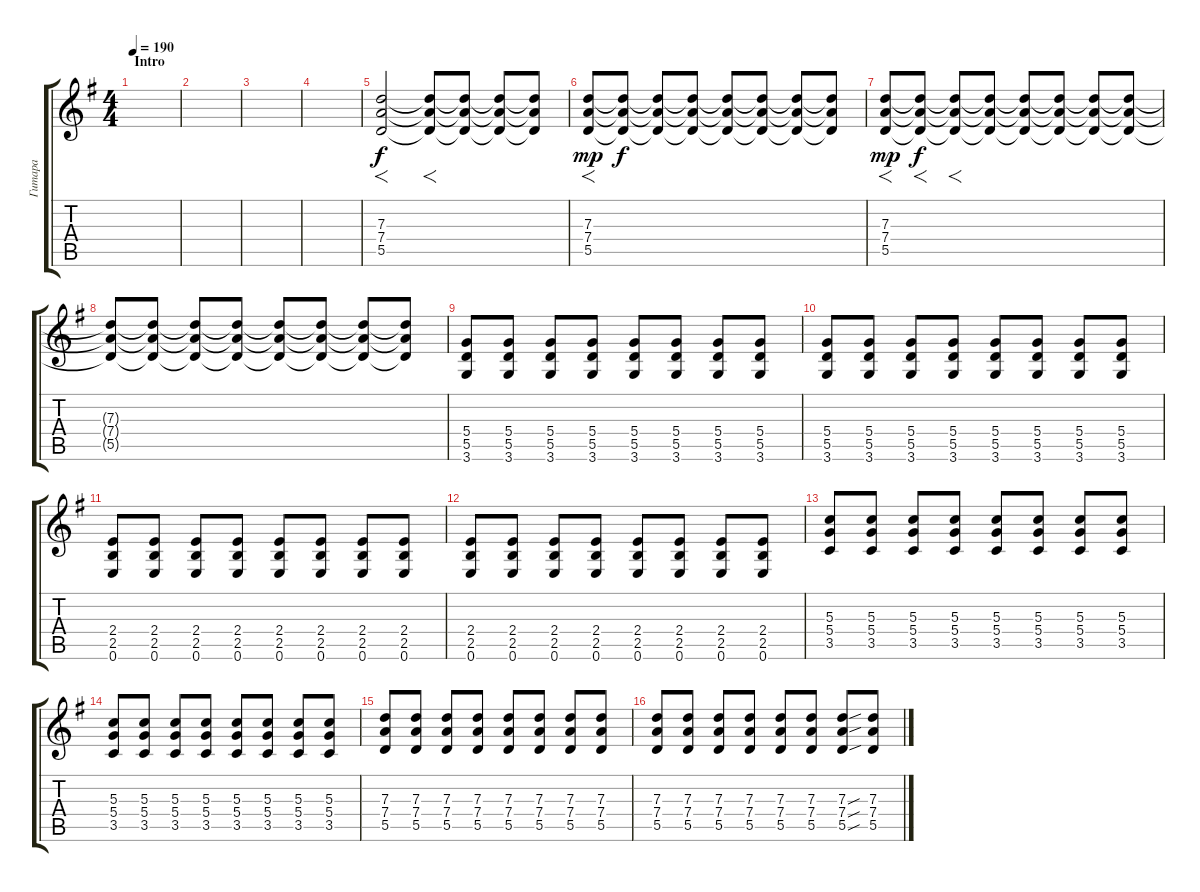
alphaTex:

\track ("Гитара" "Гитара") {instrument overdrivenguitar}
\staff {score tabs}
\tuning (E4 B3 G3 D3 A2 E2) {hide}
\ts (4 4)
\section ("" "Intro")
\tempo 190
\clef g2
\ks g
|
|
|
|
(7.3 7.4 5.5).2{f} (7.3{t} 7.4{t} 5.5{t}).8{f dy f} (7.3{t} 7.4{t} 5.5{t}).8 (7.3{t} 7.4{t} 5.5{t}).8 (7.3{t} 7.4{t} 5.5{t}).8 |
(7.3 7.4 5.5).8{f dy mp} (7.3{t} 7.4{t} 5.5{t}).8{dy f} (7.3{t} 7.4{t} 5.5{t}).8 (7.3{t} 7.4{t} 5.5{t}).8 (7.3{t} 7.4{t} 5.5{t}).8 (7.3{t} 7.4{t} 5.5{t}).8 (7.3{t} 7.4{t} 5.5{t}).8 (7.3{t} 7.4{t} 5.5{t}).8 |
(7.3 7.4 5.5).8{f dy mp} (7.3{t} 7.4{t} 5.5{t}).8{f dy f} (7.3{t} 7.4{t} 5.5{t}).8{f} (7.3{t} 7.4{t} 5.5{t}).8 (7.3{t} 7.4{t} 5.5{t}).8 (7.3{t} 7.4{t} 5.5{t}).8 (7.3{t} 7.4{t} 5.5{t}).8 (7.3{t} 7.4{t} 5.5{t}).8 |
(7.3{t} 7.4{t} 5.5{t}).8 (7.3{t} 7.4{t} 5.5{t}).8 (7.3{t} 7.4{t} 5.5{t}).8 (7.3{t} 7.4{t} 5.5{t}).8 (7.3{t} 7.4{t} 5.5{t}).8 (7.3{t} 7.4{t} 5.5{t}).8 (7.3{t} 7.4{t} 5.5{t}).8 (7.3{t} 7.4{t} 5.5{t}).8 |
(5.4 5.5 3.6).8 (5.4 5.5 3.6).8 (5.4 5.5 3.6).8 (5.4 5.5 3.6).8 (5.4 5.5 3.6).8 (5.4 5.5 3.6).8 (5.4 5.5 3.6).8 (5.4 5.5 3.6).8 |
(5.4 5.5 3.6).8 (5.4 5.5 3.6).8 (5.4 5.5 3.6).8 (5.4 5.5 3.6).8 (5.4 5.5 3.6).8 (5.4 5.5 3.6).8 (5.4 5.5 3.6).8 (5.4 5.5 3.6).8 |
(2.4 2.5 0.6).8 (2.4 2.5 0.6).8 (2.4 2.5 0.6).8 (2.4 2.5 0.6).8 (2.4 2.5 0.6).8 (2.4 2.5 0.6).8 (2.4 2.5 0.6).8 (2.4 2.5 0.6).8 |
(2.4 2.5 0.6).8 (2.4 2.5 0.6).8 (2.4 2.5 0.6).8 (2.4 2.5 0.6).8 (2.4 2.5 0.6).8 (2.4 2.5 0.6).8 (2.4 2.5 0.6).8 (2.4 2.5 0.6).8 |
(5.3 5.4 3.5).8 (5.3 5.4 3.5).8 (5.3 5.4 3.5).8 (5.3 5.4 3.5).8 (5.3 5.4 3.5).8 (5.3 5.4 3.5).8 (5.3 5.4 3.5).8 (5.3 5.4 3.5).8 |
(5.3 5.4 3.5).8 (5.3 5.4 3.5).8 (5.3 5.4 3.5).8 (5.3 5.4 3.5).8 (5.3 5.4 3.5).8 (5.3 5.4 3.5).8 (5.3 5.4 3.5).8 (5.3 5.4 3.5).8 |
(7.3 7.4 5.5).8 (7.3 7.4 5.5).8 (7.3 7.4 5.5).8 (7.3 7.4 5.5).8 (7.3 7.4 5.5).8 (7.3 7.4 5.5).8 (7.3 7.4 5.5).8 (7.3 7.4 5.5).8 |
(7.3 7.4 5.5).8 (7.3 7.4 5.5).8 (7.3 7.4 5.5).8 (7.3 7.4 5.5).8 (7.3 7.4 5.5).8 (7.3 7.4 5.5).8 (7.3{sou} 7.4{sou} 5.5{sou}).8 (7.3 7.4 5.5).8
